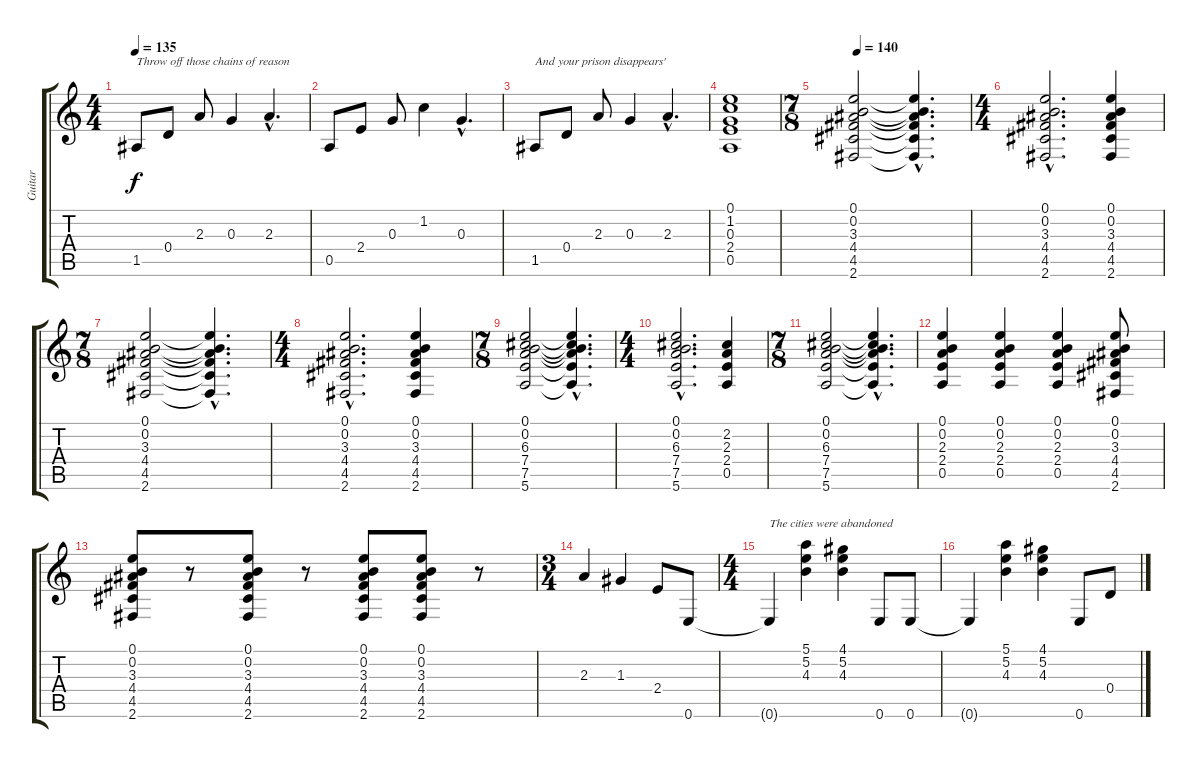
\track ("Guitar" "Guitar") {instrument overdrivenguitar}
\staff {score tabs}
\tuning (E4 B3 G3 D3 A2 E2) {hide}
\ts (4 4)
\tempo 135
\clef g2
\ks c
1.5.8{txt "Throw off those chains of reason" dy f} 0.4.8 2.3.8 0.3.4 2.3{hac}.4{d} |
0.5.8 2.4.8 0.3.8 1.2.4 0.3{hac}.4{d} |
1.5.8{txt "And your prison disappears' "} 0.4.8 2.3.8 0.3.4 2.3{hac}.4{d} |
(0.1 1.2 0.3 2.4 0.5).1 |
\ts (7 8)
\tempo 140
(0.1 0.2 3.3 4.4 4.5 2.6).2 (0.1{hac t} 0.2{hac t} 3.3{hac t} 4.4{hac t} 4.5{hac t} 2.6{hac t}).4{d} |
\ts (4 4)
(0.1{hac} 0.2{hac} 3.3{hac} 4.4{hac} 4.5{hac} 2.6{hac}).2{d} (0.1 0.2 3.3 4.4 4.5 2.6).4 |
\ts (7 8)
(0.1 0.2 3.3 4.4 4.5 2.6).2 (0.1{hac t} 0.2{hac t} 3.3{hac t} 4.4{hac t} 4.5{hac t} 2.6{hac t}).4{d} |
\ts (4 4)
(0.1{hac} 0.2{hac} 3.3{hac} 4.4{hac} 4.5{hac} 2.6{hac}).2{d} (0.1 0.2 3.3 4.4 4.5 2.6).4 |
\ts (7 8)
(0.1 0.2 6.3 7.4 7.5 5.6).2 (0.1{hac t} 0.2{hac t} 6.3{hac t} 7.4{hac t} 7.5{hac t} 5.6{hac t}).4{d} |
\ts (4 4)
(0.1{hac} 0.2{hac} 6.3{hac} 7.4{hac} 7.5{hac} 5.6{hac}).2{d} (2.2 2.3 2.4 0.5).4 |
\ts (7 8)
(0.1 0.2 6.3 7.4 7.5 5.6).2 (0.1{hac t} 0.2{hac t} 6.3{hac t} 7.4{hac t} 7.5{hac t} 5.6{hac t}).4{d} |
(0.1 0.2 2.3 2.4 0.5).4 (0.1 0.2 2.3 2.4 0.5).4 (0.1 0.2 2.3 2.4 0.5).4 (0.1 0.2 3.3 4.4 4.5 2.6).8 |
(0.1 0.2 3.3 4.4 4.5 2.6).8 r.8 (0.1 0.2 3.3 4.4 4.5 2.6).8 r.8 (0.1 0.2 3.3 4.4 4.5 2.6).8 (0.1 0.2 3.3 4.4 4.5 2.6).8 r.8 |
\ts (3 4)
2.3.4 1.3.4 2.4.8 0.6.8 |
\ts (4 4)
0.6{t}.4{txt "The cities were abandoned"} (5.1 5.2 4.3).4 (4.1 5.2 4.3).4 0.6.8 0.6.8 |
0.6{t}.4 (5.1 5.2 4.3).4 (4.1 5.2 4.3).4 0.6.8 0.4.8
